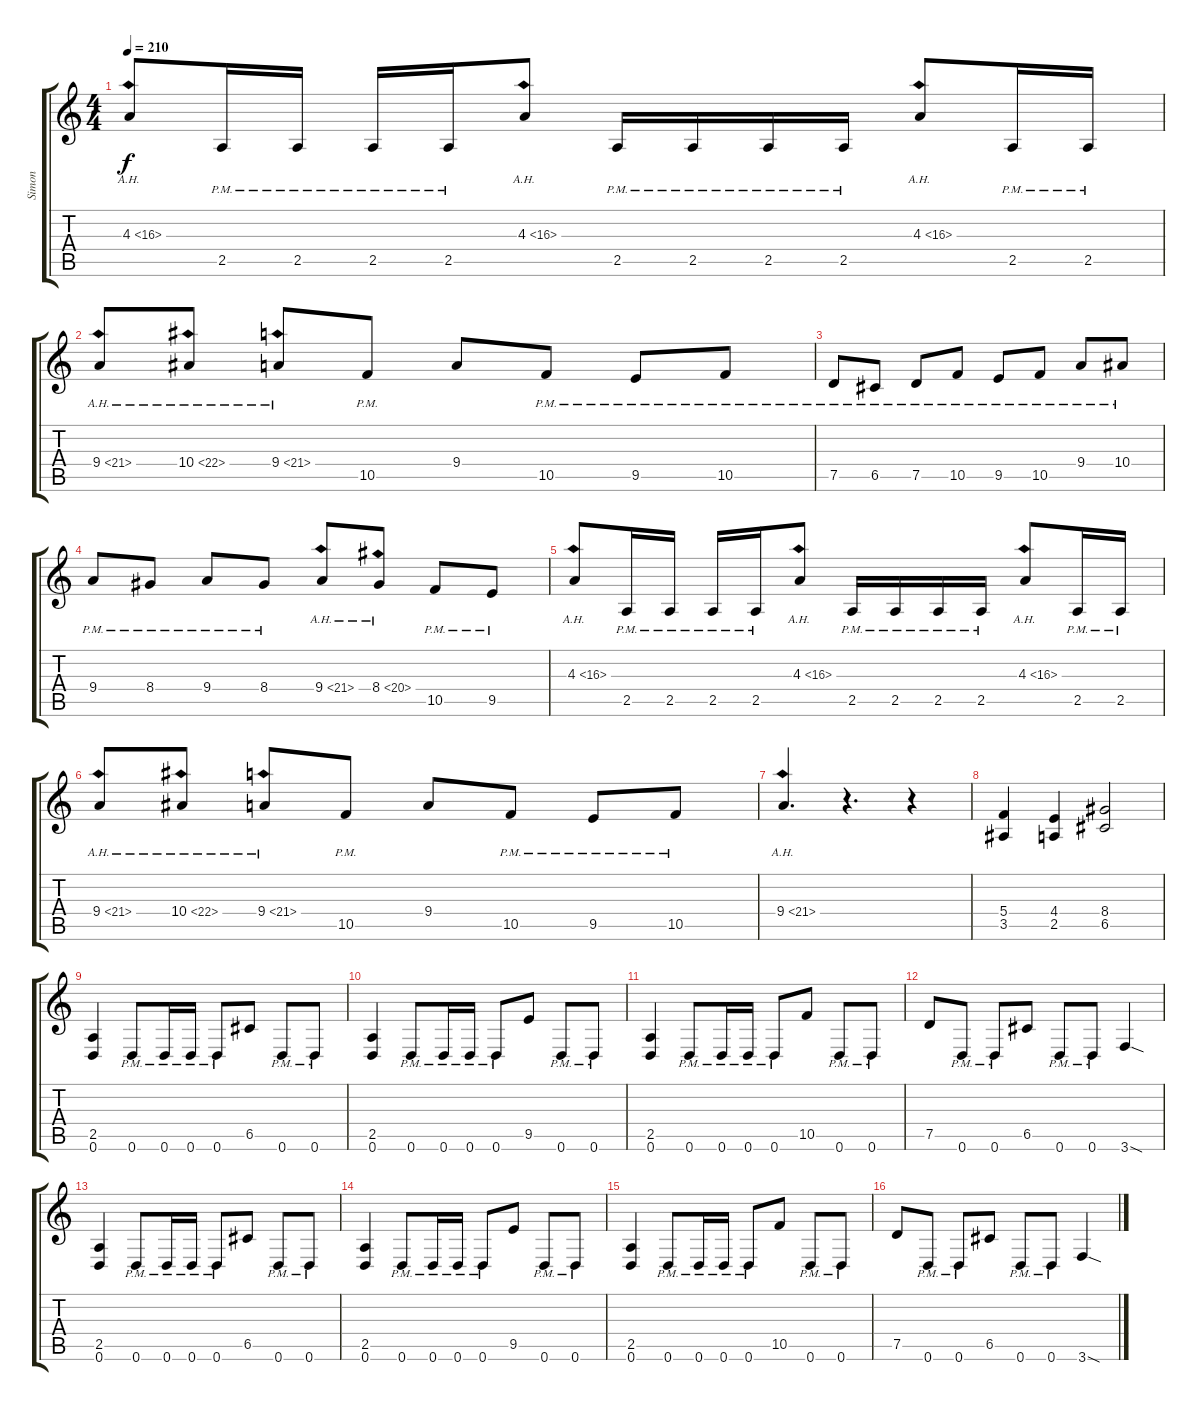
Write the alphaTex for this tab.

\track ("Simon" "Simon") {instrument distortionguitar}
\staff {score tabs}
\tuning (D4 A3 F3 C3 G2 D2) {hide}
\ts (4 4)
\tempo 210
\clef g2
\ks c
4.3{ah 12}.8{dy f} 2.5{pm}.16 2.5{pm}.16 2.5{pm}.16 2.5{pm}.16 4.3{ah 12}.8 2.5{pm}.16 2.5{pm}.16 2.5{pm}.16 2.5{pm}.16 4.3{ah 12}.8 2.5{pm}.16 2.5{pm}.16 |
9.4{ah 12}.8 10.4{ah 12}.8 9.4{ah 12}.8 10.5{pm}.8 9.4.8 10.5{pm}.8 9.5{pm}.8 10.5{pm}.8 |
7.5{pm}.8 6.5{pm}.8 7.5{pm}.8 10.5{pm}.8 9.5{pm}.8 10.5{pm}.8 9.4{pm}.8 10.4{pm}.8 |
9.4{pm}.8 8.4{pm}.8 9.4{pm}.8 8.4{pm}.8 9.4{ah 12}.8 8.4{ah 12}.8 10.5{pm}.8 9.5{pm}.8 |
4.3{ah 12}.8 2.5{pm}.16 2.5{pm}.16 2.5{pm}.16 2.5{pm}.16 4.3{ah 12}.8 2.5{pm}.16 2.5{pm}.16 2.5{pm}.16 2.5{pm}.16 4.3{ah 12}.8 2.5{pm}.16 2.5{pm}.16 |
9.4{ah 12}.8 10.4{ah 12}.8 9.4{ah 12}.8 10.5{pm}.8 9.4.8 10.5{pm}.8 9.5{pm}.8 10.5{pm}.8 |
9.4{ah 12}.4{d} r.4{d} r.4 |
(5.4 3.5).4 (4.4 2.5).4 (8.4 6.5).2 |
(2.5 0.6).4 0.6{pm}.8 0.6{pm}.16 0.6{pm}.16 0.6{pm}.8 6.5.8 0.6{pm}.8 0.6{pm}.8 |
(2.5 0.6).4 0.6{pm}.8 0.6{pm}.16 0.6{pm}.16 0.6{pm}.8 9.5.8 0.6{pm}.8 0.6{pm}.8 |
(2.5 0.6).4 0.6{pm}.8 0.6{pm}.16 0.6{pm}.16 0.6{pm}.8 10.5.8 0.6{pm}.8 0.6{pm}.8 |
7.5.8 0.6{pm}.8 0.6{pm}.8 6.5.8 0.6{pm}.8 0.6{pm}.8 3.6{sod}.4 |
(2.5 0.6).4 0.6{pm}.8 0.6{pm}.16 0.6{pm}.16 0.6{pm}.8 6.5.8 0.6{pm}.8 0.6{pm}.8 |
(2.5 0.6).4 0.6{pm}.8 0.6{pm}.16 0.6{pm}.16 0.6{pm}.8 9.5.8 0.6{pm}.8 0.6{pm}.8 |
(2.5 0.6).4 0.6{pm}.8 0.6{pm}.16 0.6{pm}.16 0.6{pm}.8 10.5.8 0.6{pm}.8 0.6{pm}.8 |
7.5.8 0.6{pm}.8 0.6{pm}.8 6.5.8 0.6{pm}.8 0.6{pm}.8 3.6{sod}.4
